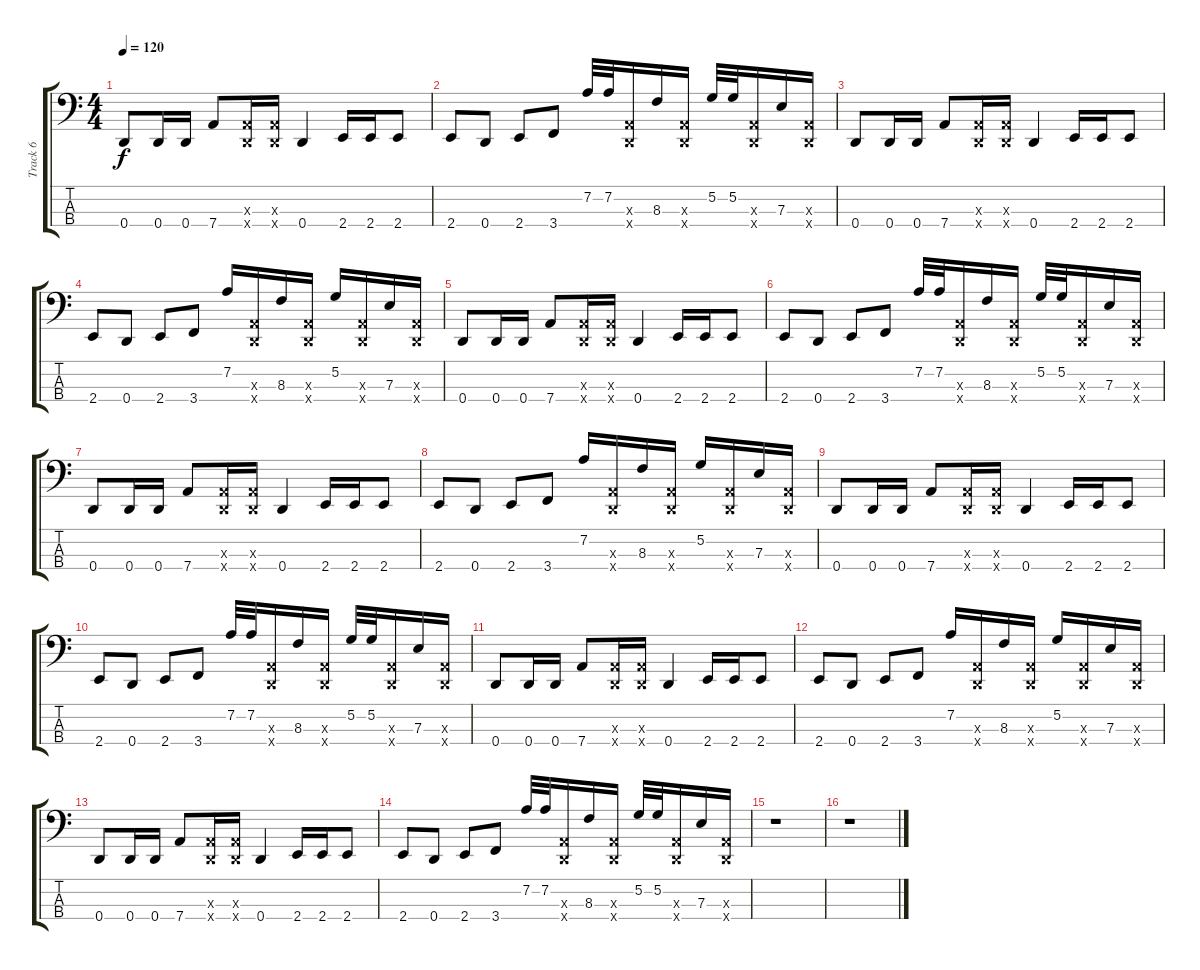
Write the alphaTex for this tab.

\track ("Track 6" "Track 6") {instrument slapbass2}
\staff {score tabs}
\tuning (G2 D2 A1 D1) {hide}
\ts (4 4)
\tempo 120
\clef f4
\ks c
0.4.8{dy f} 0.4.16 0.4.16 7.4.8 (0.3{x} 0.4{x}).16 (0.3{x} 0.4{x}).16 0.4.4 2.4.16 2.4.16 2.4.8 |
2.4.8 0.4.8 2.4.8 3.4.8 7.2.32 7.2.32 (0.3{x} 0.4{x}).16 8.3.16 (0.3{x} 0.4{x}).16 5.2.32 5.2.32 (0.3{x} 0.4{x}).16 7.3.16 (0.3{x} 0.4{x}).16 |
0.4.8 0.4.16 0.4.16 7.4.8 (0.3{x} 0.4{x}).16 (0.3{x} 0.4{x}).16 0.4.4 2.4.16 2.4.16 2.4.8 |
2.4.8 0.4.8 2.4.8 3.4.8 7.2.16 (0.3{x} 0.4{x}).16 8.3.16 (0.3{x} 0.4{x}).16 5.2.16 (0.3{x} 0.4{x}).16 7.3.16 (0.3{x} 0.4{x}).16 |
0.4.8 0.4.16 0.4.16 7.4.8 (0.3{x} 0.4{x}).16 (0.3{x} 0.4{x}).16 0.4.4 2.4.16 2.4.16 2.4.8 |
2.4.8 0.4.8 2.4.8 3.4.8 7.2.32 7.2.32 (0.3{x} 0.4{x}).16 8.3.16 (0.3{x} 0.4{x}).16 5.2.32 5.2.32 (0.3{x} 0.4{x}).16 7.3.16 (0.3{x} 0.4{x}).16 |
0.4.8 0.4.16 0.4.16 7.4.8 (0.3{x} 0.4{x}).16 (0.3{x} 0.4{x}).16 0.4.4 2.4.16 2.4.16 2.4.8 |
2.4.8 0.4.8 2.4.8 3.4.8 7.2.16 (0.3{x} 0.4{x}).16 8.3.16 (0.3{x} 0.4{x}).16 5.2.16 (0.3{x} 0.4{x}).16 7.3.16 (0.3{x} 0.4{x}).16 |
0.4.8 0.4.16 0.4.16 7.4.8 (0.3{x} 0.4{x}).16 (0.3{x} 0.4{x}).16 0.4.4 2.4.16 2.4.16 2.4.8 |
2.4.8 0.4.8 2.4.8 3.4.8 7.2.32 7.2.32 (0.3{x} 0.4{x}).16 8.3.16 (0.3{x} 0.4{x}).16 5.2.32 5.2.32 (0.3{x} 0.4{x}).16 7.3.16 (0.3{x} 0.4{x}).16 |
0.4.8 0.4.16 0.4.16 7.4.8 (0.3{x} 0.4{x}).16 (0.3{x} 0.4{x}).16 0.4.4 2.4.16 2.4.16 2.4.8 |
2.4.8 0.4.8 2.4.8 3.4.8 7.2.16 (0.3{x} 0.4{x}).16 8.3.16 (0.3{x} 0.4{x}).16 5.2.16 (0.3{x} 0.4{x}).16 7.3.16 (0.3{x} 0.4{x}).16 |
0.4.8 0.4.16 0.4.16 7.4.8 (0.3{x} 0.4{x}).16 (0.3{x} 0.4{x}).16 0.4.4 2.4.16 2.4.16 2.4.8 |
2.4.8 0.4.8 2.4.8 3.4.8 7.2.32 7.2.32 (0.3{x} 0.4{x}).16 8.3.16 (0.3{x} 0.4{x}).16 5.2.32 5.2.32 (0.3{x} 0.4{x}).16 7.3.16 (0.3{x} 0.4{x}).16 |
r.1 |
r.1
